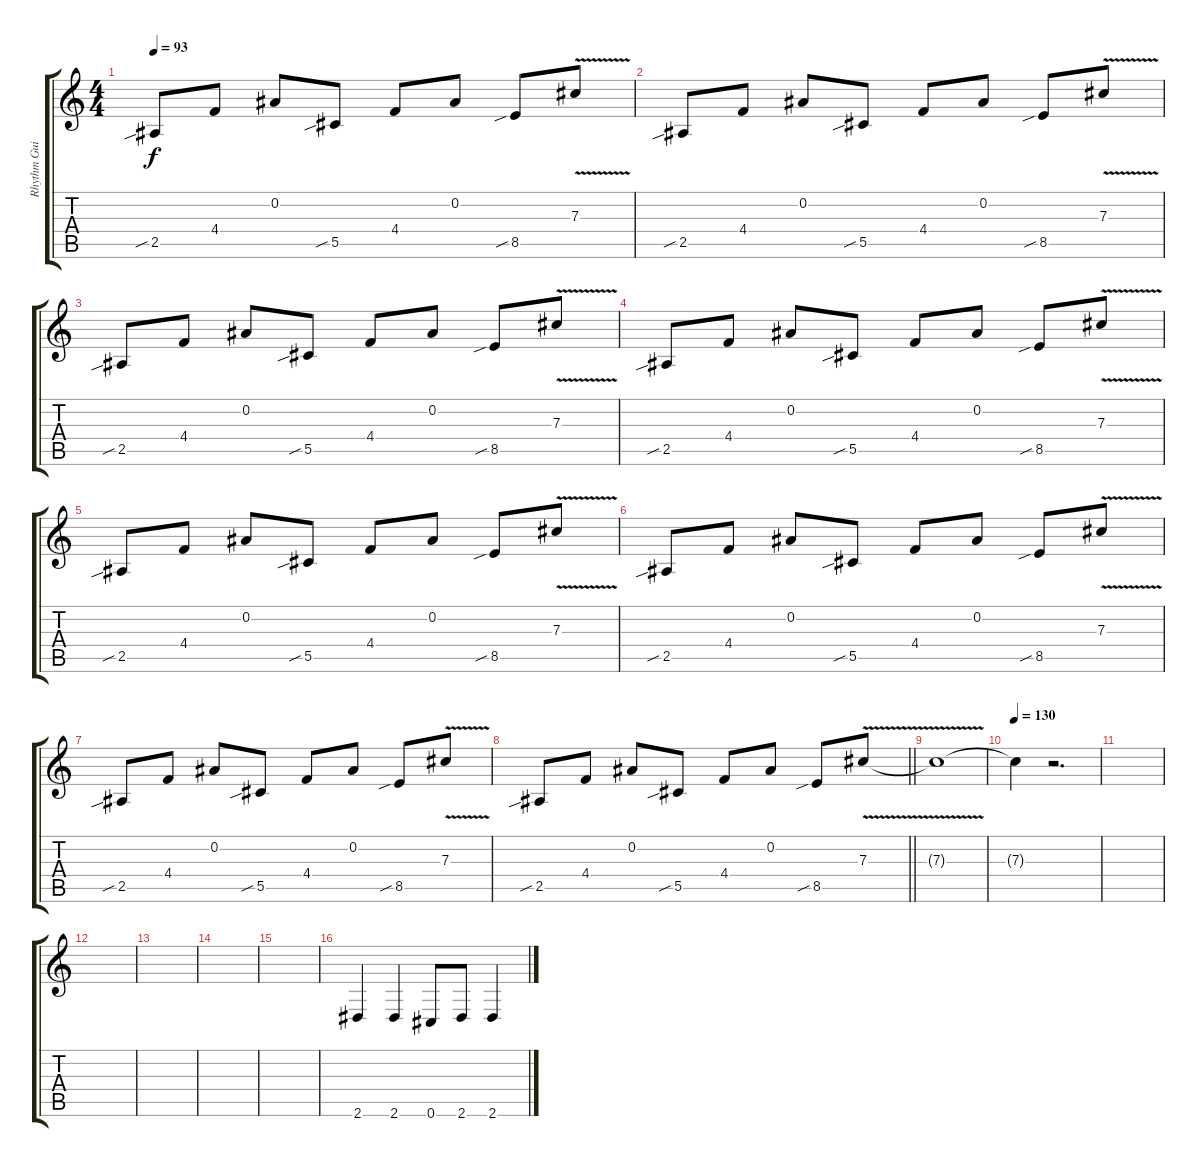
\track ("Rhythm Guitar" "Rhythm Gui") {instrument overdrivenguitar}
\staff {score tabs}
\tuning (Eb4 Bb3 Gb3 Db3 Ab2 Db2) {hide}
\ts (4 4)
\tempo 93
\clef g2
\ks c
2.5{sib}.8{dy f} 4.4.8 0.2.8 5.5{sib}.8 4.4.8 0.2.8 8.5{sib}.8 7.3{v}.8 |
2.5{sib}.8 4.4.8 0.2.8 5.5{sib}.8 4.4.8 0.2.8 8.5{sib}.8 7.3{v}.8 |
2.5{sib}.8 4.4.8 0.2.8 5.5{sib}.8 4.4.8 0.2.8 8.5{sib}.8 7.3{v}.8 |
2.5{sib}.8 4.4.8 0.2.8 5.5{sib}.8 4.4.8 0.2.8 8.5{sib}.8 7.3{v}.8 |
2.5{sib}.8 4.4.8 0.2.8 5.5{sib}.8 4.4.8 0.2.8 8.5{sib}.8 7.3{v}.8 |
2.5{sib}.8 4.4.8 0.2.8 5.5{sib}.8 4.4.8 0.2.8 8.5{sib}.8 7.3{v}.8 |
2.5{sib}.8 4.4.8 0.2.8 5.5{sib}.8 4.4.8 0.2.8 8.5{sib}.8 7.3{v}.8 |
\barLineRight lightlight
2.5{sib}.8 4.4.8 0.2.8 5.5{sib}.8 4.4.8 0.2.8 8.5{sib}.8 7.3{v}.8 |
7.3{t}.1 |
\tempo 130
7.3{t}.4 r.2{d} |
|
|
|
|
|
2.6.4 2.6.4 0.6.8 2.6.8 2.6.4
